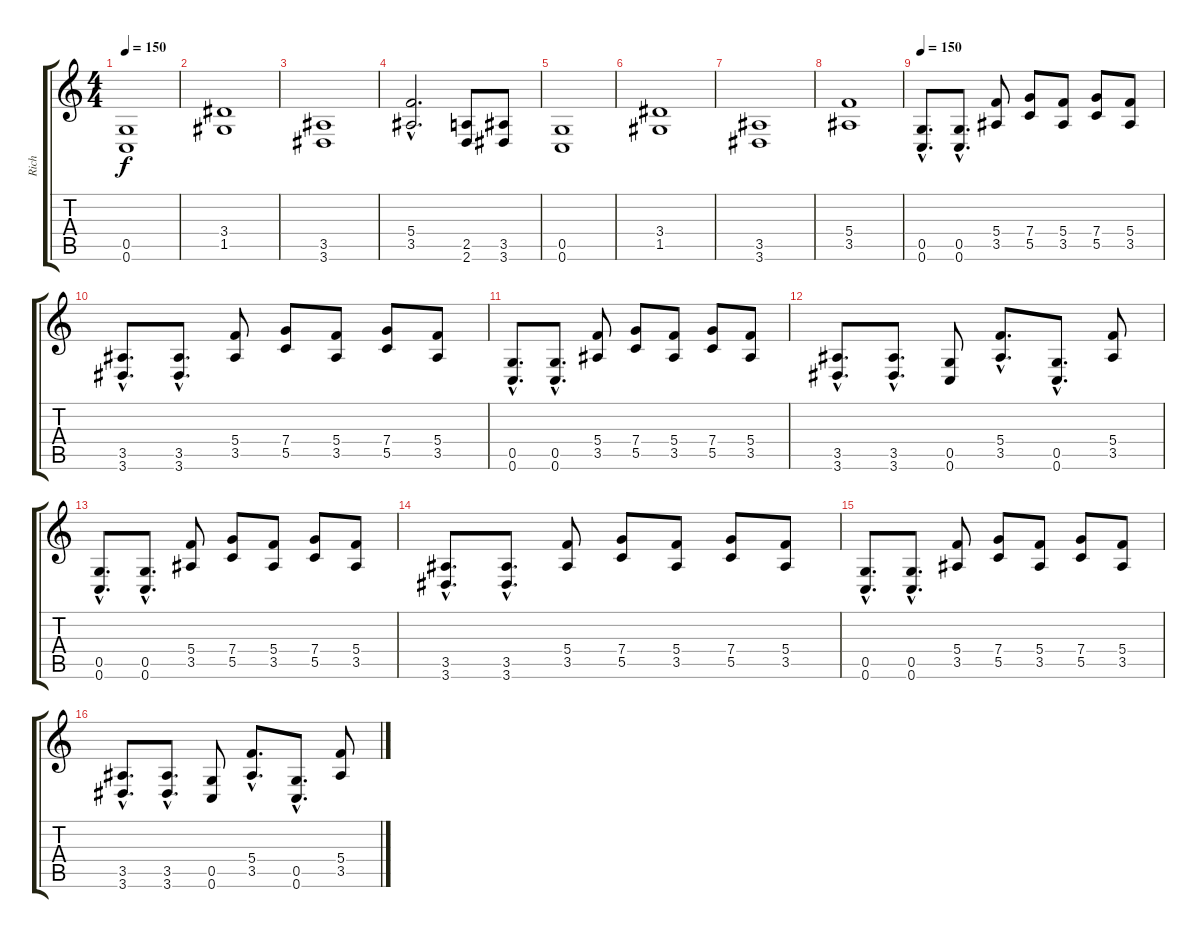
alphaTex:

\track ("Rich" "Rich") {instrument distortionguitar}
\staff {score tabs}
\tuning (D4 A3 F3 C3 G2 C2) {hide}
\ts (4 4)
\tempo 150
\clef g2
\ks c
(0.5 0.6).1{dy f} |
(3.4 1.5).1 |
(3.5 3.6).1 |
(5.4{hac} 3.5{hac}).2{d} (2.5 2.6).8 (3.5 3.6).8 |
(0.5 0.6).1 |
(3.4 1.5).1 |
(3.5 3.6).1 |
(5.4 3.5).1 |
\tempo 150
(0.5{hac} 0.6{hac}).8{d} (0.5{hac} 0.6{hac}).8{d} (5.4 3.5).8 (7.4 5.5).8 (5.4 3.5).8 (7.4 5.5).8 (5.4 3.5).8 |
(3.5{hac} 3.6{hac}).8{d} (3.5{hac} 3.6{hac}).8{d} (5.4 3.5).8 (7.4 5.5).8 (5.4 3.5).8 (7.4 5.5).8 (5.4 3.5).8 |
(0.5{hac} 0.6{hac}).8{d} (0.5{hac} 0.6{hac}).8{d} (5.4 3.5).8 (7.4 5.5).8 (5.4 3.5).8 (7.4 5.5).8 (5.4 3.5).8 |
(3.5{hac} 3.6{hac}).8{d} (3.5{hac} 3.6{hac}).8{d} (0.5 0.6).8 (5.4{hac} 3.5{hac}).8{d} (0.5{hac} 0.6{hac}).8{d} (5.4 3.5).8 |
(0.5{hac} 0.6{hac}).8{d} (0.5{hac} 0.6{hac}).8{d} (5.4 3.5).8 (7.4 5.5).8 (5.4 3.5).8 (7.4 5.5).8 (5.4 3.5).8 |
(3.5{hac} 3.6{hac}).8{d} (3.5{hac} 3.6{hac}).8{d} (5.4 3.5).8 (7.4 5.5).8 (5.4 3.5).8 (7.4 5.5).8 (5.4 3.5).8 |
(0.5{hac} 0.6{hac}).8{d} (0.5{hac} 0.6{hac}).8{d} (5.4 3.5).8 (7.4 5.5).8 (5.4 3.5).8 (7.4 5.5).8 (5.4 3.5).8 |
(3.5{hac} 3.6{hac}).8{d} (3.5{hac} 3.6{hac}).8{d} (0.5 0.6).8 (5.4{hac} 3.5{hac}).8{d} (0.5{hac} 0.6{hac}).8{d} (5.4 3.5).8
